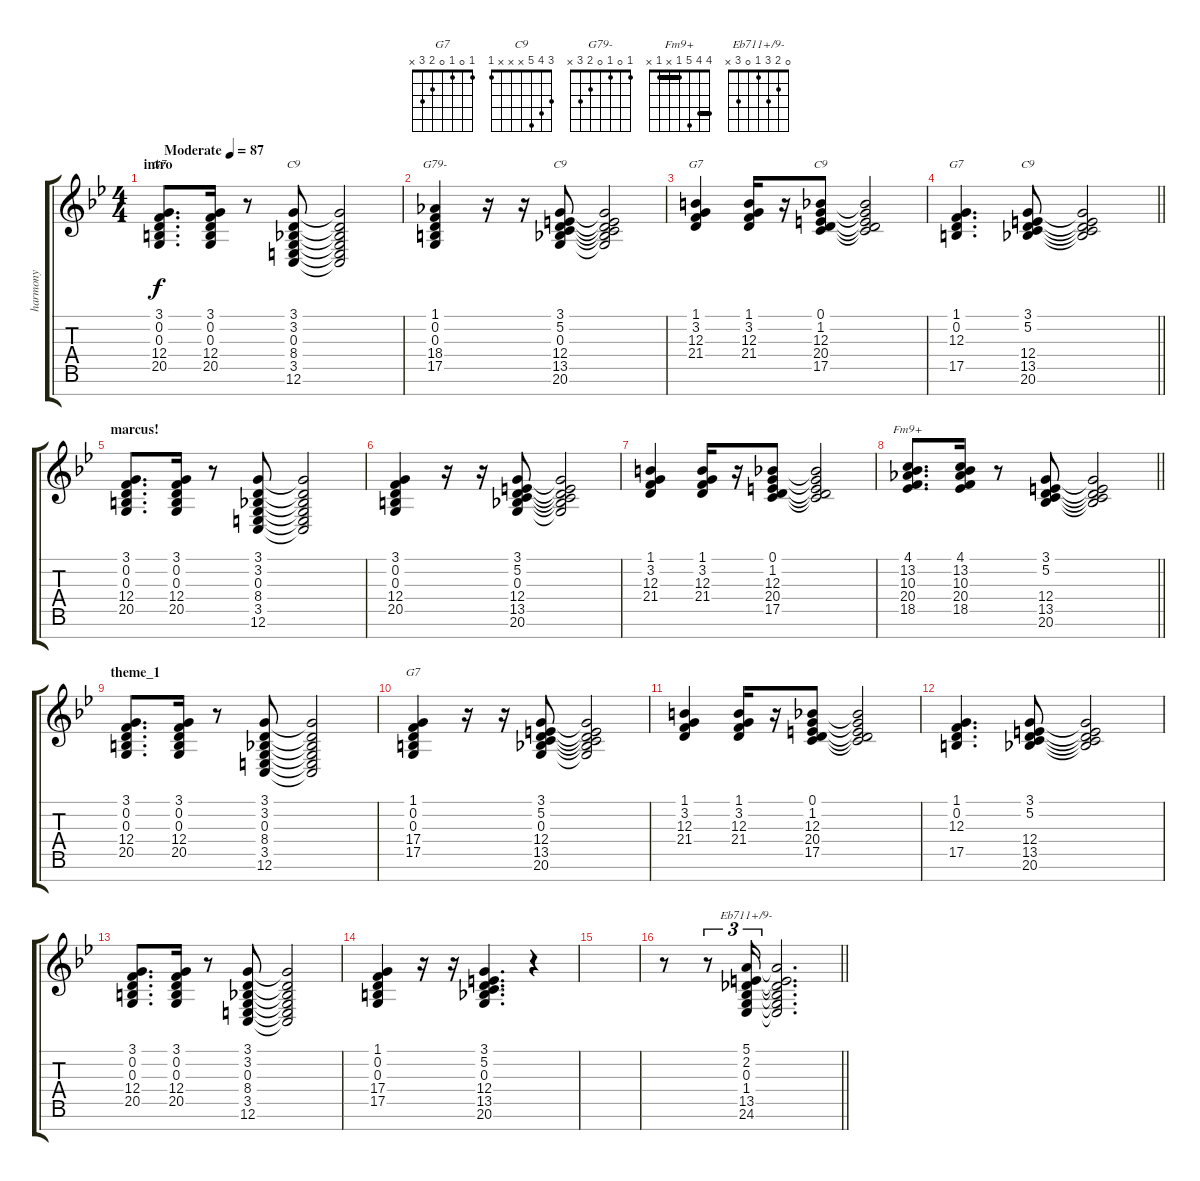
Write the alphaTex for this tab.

\track ("harmony" "harmony") {instrument electricpiano1}
\staff {score tabs}
\tuning (E4 B3 G3 D3 A2 E2 B1) {hide}
\chord ("G7" 1 0 0 0 2 3 x)
\chord ("C9" 3 3 0 x 3 x x) {firstfret 3 barre 3}
\chord ("G79-" 1 0 1 0 2 3 x)
\chord ("C9" 3 5 0 x x x x) {firstfret 3}
\chord ("G7" 1 3 x x x x x)
\chord ("C9" 0 1 x x x x x)
\chord ("G7" 1 2 4 x x 3 x)
\chord ("C9" 3 4 5 x x x 1)
\chord ("Fm9+" 4 4 5 1 x 1 x) {barre (1 4)}
\chord ("G7" 1 0 1 0 2 3 x)
\chord ("Eb711+/9-" 0 2 3 1 0 3 x)
\ts (4 4)
\section ("" "intro")
\tempo (87 "Moderate")
\clef g2
\ks gminor
(3.1 0.2 0.3 12.4 20.5).8{d ch "G7" dy f instrument electricpiano1} (3.1 0.2 0.3 12.4 20.5).16 r.8 (3.1 3.2 0.3 8.4 3.5 12.6).8{ch "C9"} (3.1{t} 3.2{t} 0.3{t} 8.4{t} 3.5{t} 12.6{t}).2 |
(1.1 0.2 0.3 18.4 17.5).4{ch "G79-"} r.16 r.16 (3.1 5.2 0.3 12.4 13.5 20.6).8{ch "C9"} (3.1{t} 5.2{t} 0.3{t} 12.4{t} 13.5{t} 20.6{t}).2 |
(1.1 3.2 12.3 21.4).4{ch "G7"} (1.1 3.2 12.3 21.4).16 r.16 (0.1 1.2 12.3 20.4 17.5).8{ch "C9"} (0.1{t} 1.2{t} 12.3{t} 20.4{t} 17.5{t}).2 |
\barLineRight lightlight
(1.1 0.2 12.3 17.5).4{d ch "G7"} (3.1 5.2 12.4 13.5 20.6).8{ch "C9"} (3.1{t} 5.2{t} 12.4{t} 13.5{t} 20.6{t}).2 |
\section ("" "marcus!")
(3.1 0.2 0.3 12.4 20.5).8{d} (3.1 0.2 0.3 12.4 20.5).16 r.8 (3.1 3.2 0.3 8.4 3.5 12.6).8 (3.1{t} 3.2{t} 0.3{t} 8.4{t} 3.5{t} 12.6{t}).2 |
(3.1 0.2 0.3 12.4 20.5).4 r.16 r.16 (3.1 5.2 0.3 12.4 13.5 20.6).8 (3.1{t} 5.2{t} 0.3{t} 12.4{t} 13.5{t} 20.6{t}).2 |
(1.1 3.2 12.3 21.4).4 (1.1 3.2 12.3 21.4).16 r.16 (0.1 1.2 12.3 20.4 17.5).8 (0.1{t} 1.2{t} 12.3{t} 20.4{t} 17.5{t}).2 |
\barLineRight lightlight
(4.1 13.2 10.3 20.4 18.5).8{d ch "Fm9+"} (4.1 13.2 10.3 20.4 18.5).16 r.8 (3.1 5.2 12.4 13.5 20.6).8 (3.1{t} 5.2{t} 12.4{t} 13.5{t} 20.6{t}).2 |
\section ("" "theme_1")
(3.1 0.2 0.3 12.4 20.5).8{d} (3.1 0.2 0.3 12.4 20.5).16 r.8 (3.1 3.2 0.3 8.4 3.5 12.6).8 (3.1{t} 3.2{t} 0.3{t} 8.4{t} 3.5{t} 12.6{t}).2 |
(1.1 0.2 0.3 17.4 17.5).4{ch "G7"} r.16 r.16 (3.1 5.2 0.3 12.4 13.5 20.6).8 (3.1{t} 5.2{t} 0.3{t} 12.4{t} 13.5{t} 20.6{t}).2 |
(1.1 3.2 12.3 21.4).4 (1.1 3.2 12.3 21.4).16 r.16 (0.1 1.2 12.3 20.4 17.5).8 (0.1{t} 1.2{t} 12.3{t} 20.4{t} 17.5{t}).2 |
(1.1 0.2 12.3 17.5).4{d} (3.1 5.2 12.4 13.5 20.6).8 (3.1{t} 5.2{t} 12.4{t} 13.5{t} 20.6{t}).2 |
(3.1 0.2 0.3 12.4 20.5).8{d} (3.1 0.2 0.3 12.4 20.5).16 r.8 (3.1 3.2 0.3 8.4 3.5 12.6).8 (3.1{t} 3.2{t} 0.3{t} 8.4{t} 3.5{t} 12.6{t}).2 |
(1.1 0.2 0.3 17.4 17.5).4 r.16 r.16 (3.1 5.2 0.3 12.4 13.5 20.6).4{d} r.4 |
|
\barLineRight lightlight
r.8 r.8{tu (3 2)} (5.1 2.2 0.3 1.4 13.5 24.6).16{tu (3 2) ch "Eb711+/9-"} (5.1{t} 2.2{t} 0.3{t} 1.4{t} 13.5{t} 24.6{t}).2{d}
